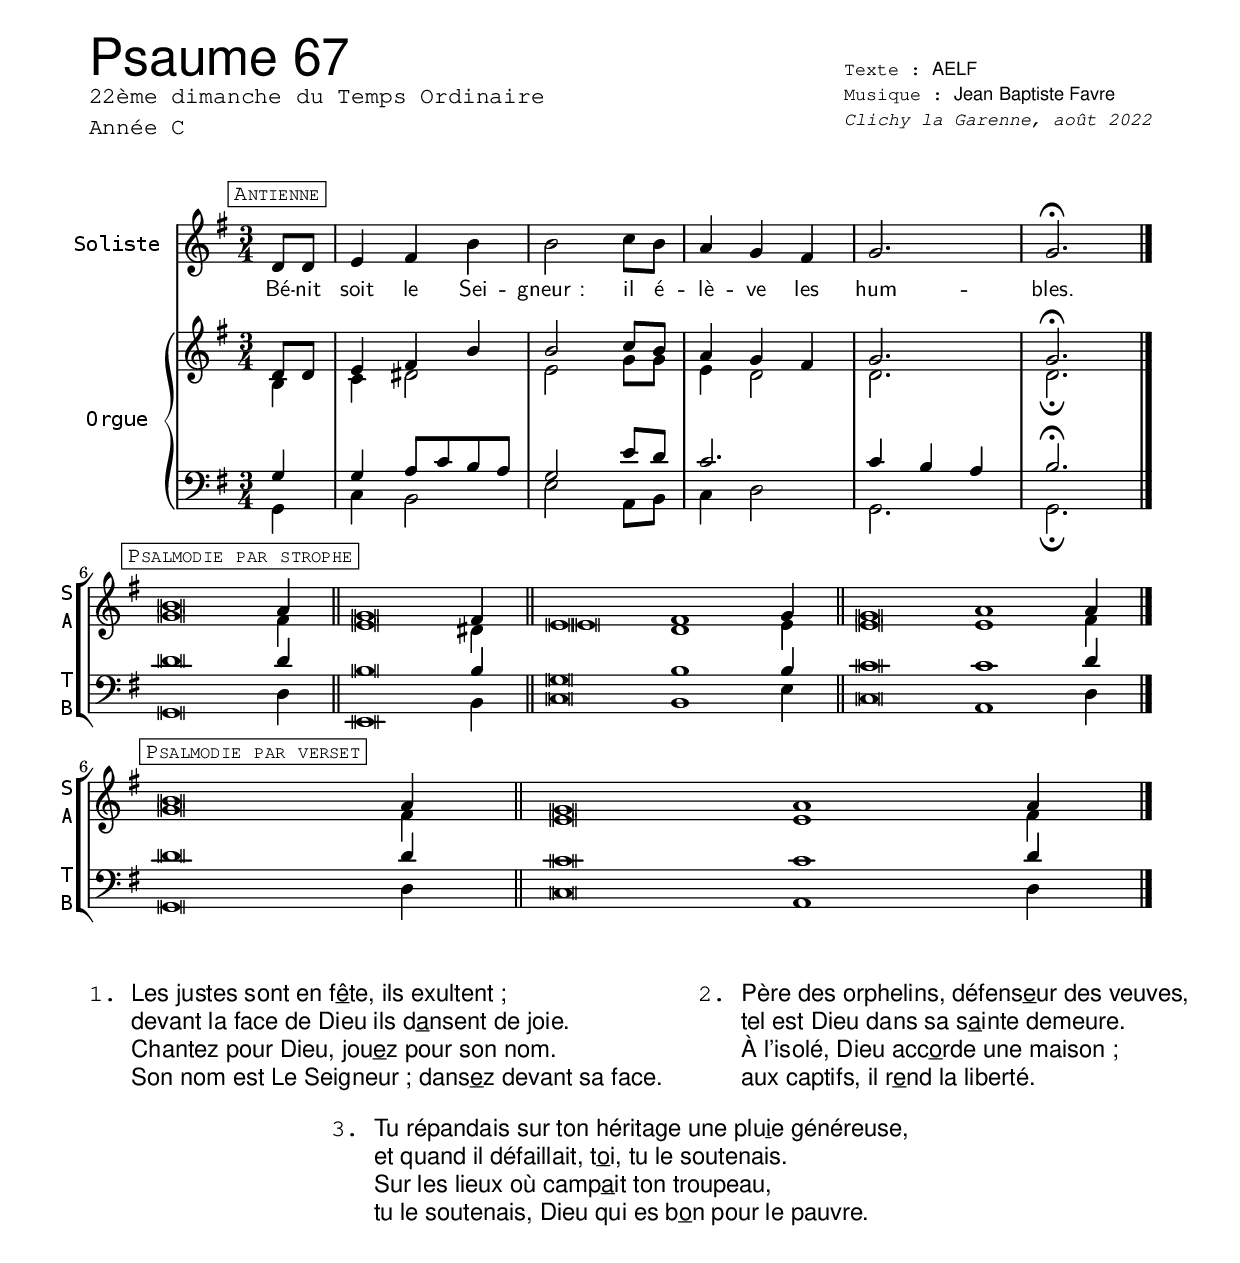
\version "2.18.2"
\language "english"
\include "../libs/commonFunctions.ily"

tempoVerseRallentando = {
  \set Score.tempoHideNote = ##t
  \tempo 4=60
}
tempoVerseAcelerando = {
  \set Score.tempoHideNote = ##t
  \tempo 2=120
}

scoreHeader = \header {
  title = "Psaume 67"
  subtitle = \markup { \column{"22ème dimanche du Temps Ordinaire" "Année C"}}
  composer = "Jean Baptiste Favre"
  poet = "AELF"
  date = "Clichy la Garenne, août 2022"
}

global = {
  \key g \major
  \time 3/4
}

%%%%%%%%%%%%%%%%%%%%%%%%%%%%%%
%%%%%%%%%% Antiphon %%%%%%%%%%
%%%%%%%%%%%%%%%%%%%%%%%%%%%%%%

antiphonRythm = {
  \autoBeamOff
 \partial 4 s4 s2.*5 \bar "|." \break
}
antiphonMusicSoprano = \relative c' {
  \markCustom "Antienne"
  d8 d8 e4 fs b b2 c8 b a4 g fs g2. g
  }

antiphonMusicAlto = \relative c' {
  b4 c ds2 e g8 g e4 d2 d2. d
  }

antiphonMusicTenor = \relative c' {
  g4 g a8 c b a g2 e'8 d c2. c4 b a b2.
  }

antiphonMusicBass = \relative c {
  g4 c b2 e2 a,8 b c4 d2 g,2. g
  }

antiphonLyrics = \lyricmode {
  Bé -- nit soit le Sei -- gneur&nbsp;: il é -- lè -- ve les hum -- bles.
  }

antiphonLyricsSoprano = \antiphonLyrics
antiphonLyricsAlto = {}
antiphonLyricsTenor = {}
antiphonLyricsBass = {}

%%%%%%%%%%%%%%%%%%%%%%%%%%%%%%%%%%%%%%%%%%%%%%
%%%%%%%%%%          Verses          %%%%%%%%%%
%%%%%%%%%%%%%%%%%%%%%%%%%%%%%%%%%%%%%%%%%%%%%%
verseStropheRythm = {
  \accidentalStyle forget
  \once \override Score.RehearsalMark.break-align-symbols = #'(clef)
  \markCustom "Psalmodie par strophe" \cadenzaOn
  \tempoVerseAcelerando s\breve \tempoVerseRallentando s4 \bar "||"
  \tempoVerseAcelerando s\breve \tempoVerseRallentando s4 \bar "||"
  \tempoVerseAcelerando s\breve s1 \tempoVerseRallentando s4 \bar "||"
  \tempoVerseAcelerando s\breve s1 \tempoVerseRallentando s4 \bar "|." \break
  \markCustom "Psalmodie par verset" \cadenzaOn
  \tempoVerseAcelerando s\breve \tempoVerseRallentando s4 \bar "||"
  \tempoVerseAcelerando s\breve s1 \tempoVerseRallentando s4 \bar "|." \break
}
verseStropheMusicSoprano = \relative c'' {
  b\breve a4
  g\breve fs4
  e\breve fs1 g4
  g\breve a1 a4

  b\breve a4
  g\breve a1 a4
  }
verseStropheMusicAlto = \relative c'' {
  g\breve fs4
  e\breve ds4
  e\breve ds1 e4
  e\breve e1 fs4

  g\breve fs4
  e\breve e1 fs4
  }

verseStropheMusicTenor = \relative c' {
  d\breve d4
  b\breve b4
  g\breve b1 b4
  c\breve c1 d4

  d\breve d4
  c\breve c1 d4
  }

verseStropheMusicBass = \relative c {
  g\breve d'4
  e,\breve b'4
  c\breve b1 e4
  c\breve a1 d4

  g,\breve d'4
  c\breve a1 d4
  }

verseLyrics = \markuplist {
  \override #'(font-family . sans)
  \override #'(font-size . 1.3)
  \column {
    \fill-line {
      \left-column{
        \concat { \typewriter "1. " "Les justes sont en f" \underline ê "te, ils exultent&nbsp;;"}
        \concat { \typewriter "   " "devant la face de Dieu ils d" \underline a "nsent de joie."}
        \concat { \typewriter "   " "Chantez pour Dieu, jou" \underline e "z pour son nom."}
        \concat { \typewriter "   " "Son nom est Le Seigneur&nbsp;; dans" \underline e "z devant sa face."}


      }
      \hspace #1
      \left-column{
        \concat { \typewriter "2. " "Père des orphelins, défens" \underline e "ur des veuves,"}
        \concat { \typewriter "   " "tel est Dieu dans sa s" \underline a "inte demeure."}
        \concat { \typewriter "   " "À l’isolé, Dieu acc" \underline o "rde une maison&nbsp;;"}
        \concat { \typewriter "   " "aux captifs, il r" \underline e "nd la liberté."}
      }
    }
    \vspace #1
    \fill-line {
      \column {
        \concat { \typewriter "3. " "Tu répandais sur ton héritage une plu" \underline i "e généreuse,"}
        \concat { \typewriter "   " "et quand il défaillait, t" \underline o "i, tu le soutenais."}
        \concat { \typewriter "   " "Sur les lieux où camp" \underline a "it ton troupeau,"}
        \concat { \typewriter "   " "tu le soutenais, Dieu qui es b" \underline o "n pour le pauvre."}
      }
    }
  }
}

%%%%%%%%%%%%%%%%%%%%%%%%%%%%%%%%%%%%%%%%%%%%%%%%%%%%%%%%%%%%%%%%%%%%%
%%%%%%%%%%%%%%%%%%%          Draw score          %%%%%%%%%%%%%%%%%%%%
%%%%%%%%%%%%%%%%%%%%%%%%%%%%%%%%%%%%%%%%%%%%%%%%%%%%%%%%%%%%%%%%%%%%%
% Load Piano settings & layout
partition = {
  <<
    % Antienne à 4 voix mixtes
    %\include "../libs/layouts/commonAntiphonFourVoices.ily"
    \new ChoirStaff = "Antophon4Voices" <<
      \new Staff = "AntiphonSopranoStaff" <<
        \once \override Staff.VerticalAxisGroup.remove-first = ##t
        \set Staff.instrumentName = "Soliste"
        \clef "treble"
        \new Dynamics \antiphonRythm
        \new Voice = "antiphonSoprano" { \global \antiphonMusicSoprano\fermata}
        \new Lyrics \lyricsto "antiphonSoprano" { \antiphonLyricsSoprano }
      >>
      %{\new Staff = "AntiphonAltoStaff" <<
        \once \override Staff.VerticalAxisGroup.remove-first = ##t
        \set Staff.instrumentName = "Alto"
        \clef "treble"
        \new Dynamics \antiphonRythm
        \new Voice = "antiphonAlto" { \global \antiphonMusicAlto\fermata }
        \new Lyrics \lyricsto "antiphonAlto" { \antiphonLyricsAlto }
      >>
      \new Staff = "AntiphonTenorStaff" <<
        \once \override Staff.VerticalAxisGroup.remove-first = ##t
        \set Staff.instrumentName = "Ténor"
        \clef "treble_8"
        \new Dynamics \antiphonRythm
        \new Voice = "antiphonTenor" { \global \antiphonMusicTenor\fermata }
        \new Lyrics \lyricsto "antiphonTenor" { \antiphonLyricsTenor }
      >>
      \new Staff  = "AntiphonBassStaff" <<
        \once \override Staff.VerticalAxisGroup.remove-first = ##t
        \set Staff.instrumentName = "Basse"
        \clef "bass"
        \new Dynamics \antiphonRythm
        \new Voice = "AntiphonBass" { \global \antiphonMusicBass\fermata }
        \new Lyrics \lyricsto "AntiphonBass" { \antiphonLyricsBass }
      >>%}
    >>
    %\include "../libs/layouts/commonPiano.ily"
    \new PianoStaff
    <<
      \set PianoStaff.instrumentName = #"Orgue"
      \new Staff <<
        \set Staff.printPartCombineTexts = ##f
        \once \override Staff.VerticalAxisGroup.remove-first = ##t
        \clef treble
        \new Voice = "soprani" {\global \voiceOne \antiphonMusicSoprano\fermata }
        \new Voice = "alti" {\global \voiceTwo \antiphonMusicAlto\fermata }
      >>
      \new Staff <<
        \set Staff.printPartCombineTexts = ##f
        \once \override Staff.VerticalAxisGroup.remove-first = ##t
        \clef bass
        \new Voice = "tenors" {\global \voiceThree \antiphonMusicTenor\fermata }
        \new Voice = "bass" {\global \voiceFour \antiphonMusicBass\fermata }
      >>
    >>
    % Psalmodie à 4 voix mixtes
    %\include "../libs/layouts/commonVerseFourVoices.ily"
    \new ChoirStaff = "versePsalmody"
    <<
      \new Staff = "verseSopranoAlto" <<
        \set Staff.shortInstrumentName = \markup { \right-column { "S" "A" } }
        \once \override Staff.VerticalAxisGroup.remove-first = ##t
        \global
        \clef treble
        \new Dynamics {\silence \antiphonMusicSoprano \verseStropheRythm}
        \new Voice = "verseSoprano" << \voiceOne {\silence \antiphonMusicSoprano \cadenzaOn \voiceOne \verseStropheMusicSoprano } >>
        \new Voice = "verseAlto" << \voiceTwo {\silence \antiphonMusicSoprano \cadenzaOn \voiceTwo \verseStropheMusicAlto } >>
      >>
      \new Staff = "verseTenorBass" <<
        \set Staff.shortInstrumentName = \markup { \right-column { "T" "B" } }
        \once \override Staff.VerticalAxisGroup.remove-first = ##t
        \global
        \clef bass
        \new Dynamics {\silence \antiphonMusicSoprano \verseStropheRythm}
        \new Voice = "verseTenor" << \voiceOne {\silence \antiphonMusicSoprano \cadenzaOn \voiceOne \verseStropheMusicTenor } >>
        \new Voice = "verseBass" << \voiceTwo {\silence \antiphonMusicSoprano \cadenzaOn \voiceTwo \verseStropheMusicBass } >>
      >>
    >>
  >>
}
%%%%%%%%%%%%% PARTITION VISUELLE %%%%%%%%%%%%%
% PDF output
\paper {
  top-margin = 1.5\cm
  bottom-margin = 1.5\cm
  left-margin = 1.5\cm
  right-margin = 1.5\cm
  markup-system-spacing = #'((basic-distance . 10)
     (minimum-distance . 10)
     (padding . 5)
     (stretchability . 5))
 system-system-spacing = #'((basic-distance . 5)
     (minimum-distance . 5)
     (padding . 1)
     (stretchability . 5))
  #(define fonts
    (set-global-fonts
     #:music "emmentaler"
     #:brace "emmentaler"
     #:roman "Latin Modern Roman"
     #:sans "Cantarell"
    ))
  #(include-special-characters)
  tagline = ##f
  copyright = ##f
  scoreTitleMarkup = \markup \columns {
    \fill-line {
      \column {
        \line {
          \left-column {
            \fontsize #8 \sans \fromproperty #'header:title
            \fontsize #1 \typewriter \fromproperty #'header:subtitle
          }
        }
      }
      \column {
        \line {
          \fontsize #-1
          \left-column {
            \line { \concat { \typewriter "Texte&nbsp;: " \sans \fromproperty #'header:poet \bold " " } }
            \line { \concat { \typewriter "Musique&nbsp;: " \sans \fromproperty #'header:composer \bold " " } }
            \typewriter \italic \fromproperty #'header:date
          }
        }
      }
    }
  }
}

#(set-global-staff-size 18)
\score {
  \partition
  \layout {
      ragged-last = ##f
      \context {
          \Staff
          \RemoveEmptyStaves
          \override NoteHead #'style = #'altdefault
          \override InstrumentName #'font-name = #"Monospace Regular"
      }
      \context {
          \PianoStaff
          \RemoveEmptyStaves
          \override NoteHead #'style = #'altdefault
          \override InstrumentName #'font-name = #"Monospace Regular"
      }
      \context {
          \ChoirStaff
          \RemoveEmptyStaves
          \override NoteHead #'style = #'altdefault
          \override InstrumentName #'font-name = #"Monospace Regular"
      }
      \override LyricText #'font-name = #"Latin Modern Sans"
      \override Score.RehearsalMark.font-family = #'typewriter
  }
  \scoreHeader
}
\verseLyrics

% Midi output
partitionStrophe = {
      \new PianoStaff = "antiphonMusic"
      <<
        \new Staff <<
          \global \clef treble
          \new Dynamics \antiphonRythm
          \new Voice = "antiphonMusicSoprano" \antiphonMusicSoprano
          \new Voice = "antiphonMusicAlto" \antiphonMusicAlto
        >>
        \new Staff <<
          \global \clef bass
          \new Dynamics \antiphonRythm
          \new Voice = "antiphonMusicTenor" \antiphonMusicTenor
          \new Voice = "antiphonMusicBass" \antiphonMusicBass
        >>
      >>
      \new ChoirStaff = "verseMusic"
      <<
        \new Staff = "verseMusicSA"
        <<
          \global
          \clef treble
          \new Dynamics {\verseStropheRythm}
          \new Voice = "verseMusicSoprano" \verseStropheMusicSoprano
          \new Voice = "verseMusicAlto" \verseStropheMusicAlto
        >>
        \new Staff = "verseMusicTB"
        <<
          \global
          \clef bass
          \new Dynamics {\verseStropheRythm}
          \new Voice = "verseMusicTenor" \verseStropheMusicTenor
          \new Voice = "verseMusicBass" \verseStropheMusicBass
        >>
      >>
    }
partitionVerset = {
      \new PianoStaff = "antiphonMusic"
      <<
        \new Staff <<
          \global \clef treble
          \new Dynamics \antiphonRythm
          \new Voice = "antiphonMusicSoprano" \antiphonMusicSoprano
          \new Voice = "antiphonMusicAlto" \antiphonMusicAlto
        >>
        \new Staff <<
          \global \clef bass
          \new Dynamics \antiphonRythm
          \new Voice = "antiphonMusicTenor" \antiphonMusicTenor
          \new Voice = "antiphonMusicBass" \antiphonMusicBass
        >>
      >>
      \new ChoirStaff = "verseMusic"
      <<
        \new Staff = "verseMusicSA"
        <<
          \global
          \clef treble
          \new Dynamics {\verseStropheRythm}
          \new Voice = "verseMusicSoprano" \verseStropheMusicSoprano
          \new Voice = "verseMusicAlto" \verseStropheMusicAlto
        >>
        \new Staff = "verseMusicTB"
        <<
          \global
          \clef bass
          \new Dynamics {\verseStropheRythm}
          \new Voice = "verseMusicTenor" \verseStropheMusicTenor
          \new Voice = "verseMusicBass" \verseStropheMusicBass
        >>
      >>
    }

\book {
\bookOutputSuffix "Verset"
\score {
  <<
    \keepWithTag #'audio \unfoldRepeats \partitionVerset
    \context Staff = "Soprano" {
      \set Score.midiMinimumVolume = #0.5
      \set Score.midiMaximumVolume = #0.7
      \set Staff.midiMinimumVolume = #0.8
      \set Staff.midiMaximumVolume = #1
    }
    \context Voice = "Soprano" {
      \set Score.midiMinimumVolume = #0.5
      \set Score.midiMaximumVolume = #0.7
      \set Staff.midiMinimumVolume = #0.8
      \set Staff.midiMaximumVolume = #1
    }
  >>
  \midi { \set midiMergeUnisons = ##t  \tempo 4. = 55}
}
}
\book {
\bookOutputSuffix "Strophe"
\score {
  <<
    \keepWithTag #'audio \unfoldRepeats \partitionStrophe
    \context Staff = "Soprano" {
      \set Score.midiMinimumVolume = #0.5
      \set Score.midiMaximumVolume = #0.7
      \set Staff.midiMinimumVolume = #0.8
      \set Staff.midiMaximumVolume = #1
    }
    \context Voice = "Soprano" {
      \set Score.midiMinimumVolume = #0.5
      \set Score.midiMaximumVolume = #0.7
      \set Staff.midiMinimumVolume = #0.8
      \set Staff.midiMaximumVolume = #1
    }
  >>
  \midi { \set midiMergeUnisons = ##t \tempo 4. = 55}
}
}